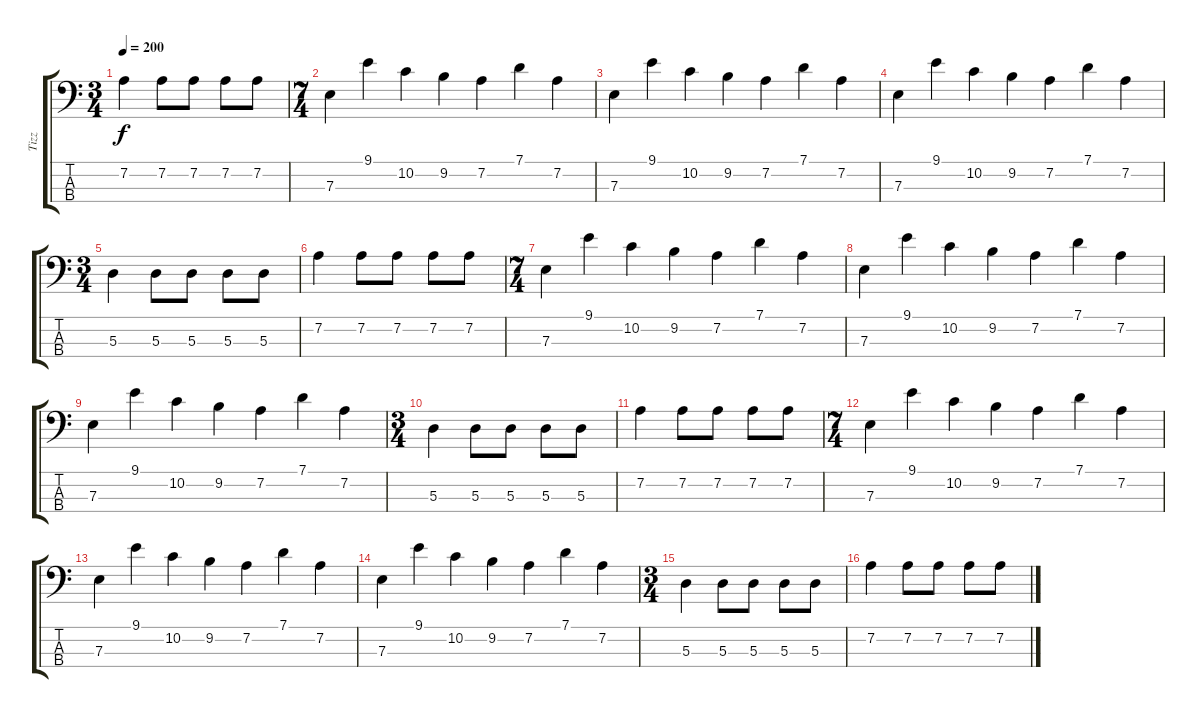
\track ("Tizz" "Tizz") {instrument electricbassfinger}
\staff {score tabs}
\tuning (G2 D2 A1 E1) {hide}
\ts (3 4)
\tempo 200
\clef f4
\ks c
7.2.4{dy f} 7.2.8 7.2.8 7.2.8 7.2.8 |
\ts (7 4)
7.3.4 9.1.4 10.2.4 9.2.4 7.2.4 7.1.4 7.2.4 |
7.3.4 9.1.4 10.2.4 9.2.4 7.2.4 7.1.4 7.2.4 |
7.3.4 9.1.4 10.2.4 9.2.4 7.2.4 7.1.4 7.2.4 |
\ts (3 4)
5.3.4 5.3.8 5.3.8 5.3.8 5.3.8 |
7.2.4 7.2.8 7.2.8 7.2.8 7.2.8 |
\ts (7 4)
7.3.4 9.1.4 10.2.4 9.2.4 7.2.4 7.1.4 7.2.4 |
7.3.4 9.1.4 10.2.4 9.2.4 7.2.4 7.1.4 7.2.4 |
7.3.4 9.1.4 10.2.4 9.2.4 7.2.4 7.1.4 7.2.4 |
\ts (3 4)
5.3.4 5.3.8 5.3.8 5.3.8 5.3.8 |
7.2.4 7.2.8 7.2.8 7.2.8 7.2.8 |
\ts (7 4)
7.3.4 9.1.4 10.2.4 9.2.4 7.2.4 7.1.4 7.2.4 |
7.3.4 9.1.4 10.2.4 9.2.4 7.2.4 7.1.4 7.2.4 |
7.3.4 9.1.4 10.2.4 9.2.4 7.2.4 7.1.4 7.2.4 |
\ts (3 4)
5.3.4 5.3.8 5.3.8 5.3.8 5.3.8 |
7.2.4 7.2.8 7.2.8 7.2.8 7.2.8
